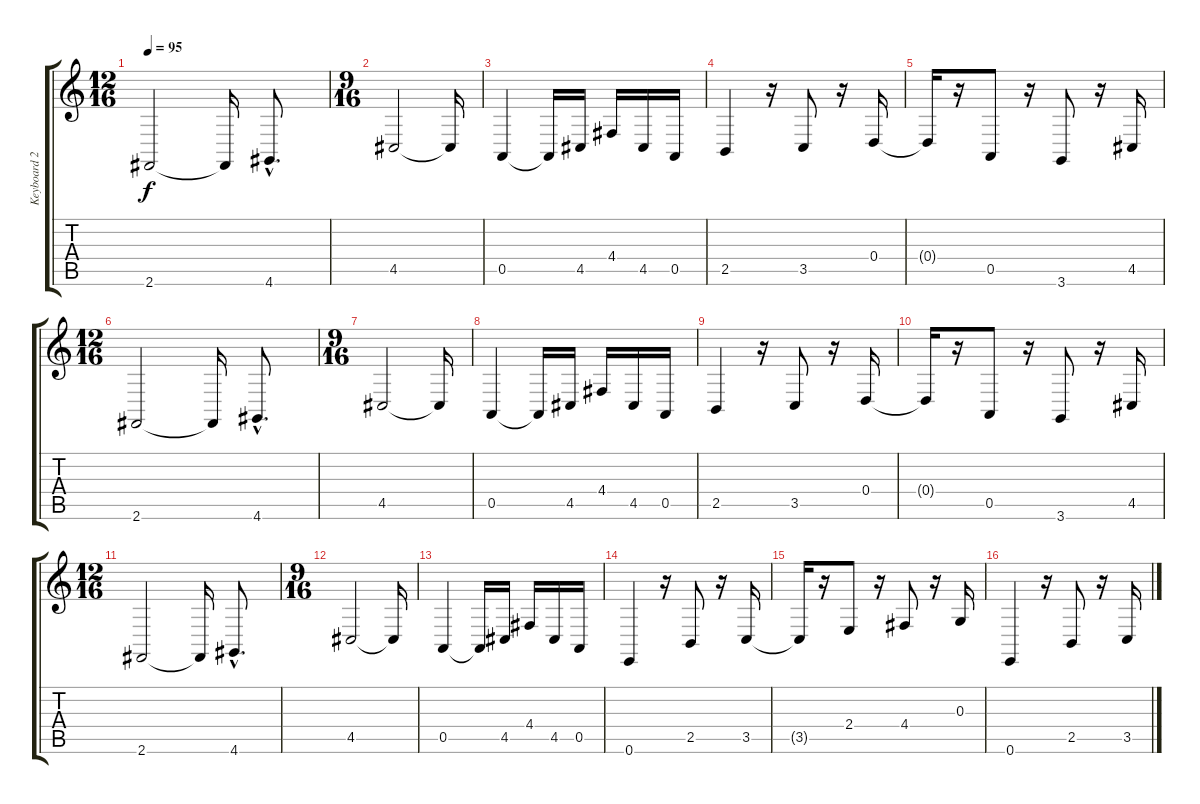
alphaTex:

\track ("Keyboard 2" "Keyboard 2") {instrument clavinet}
\staff {score tabs}
\tuning (E4 B3 G3 D3 A2 E2) {hide}
\ts (12 16)
\tempo 95
\clef g2
\ks c
2.6.2{dy f} 2.6{t}.16 4.6{hac}.8{d} |
\ts (9 16)
4.5.2 4.5{t}.16 |
0.5.4 0.5{t}.16 4.5.16 4.4.16 4.5.16 0.5.16 |
2.5.4 r.16 3.5.8 r.16 0.4.16 |
0.4{t}.16 r.16 0.5.8 r.16 3.6.8 r.16 4.5.16 |
\ts (12 16)
2.6.2 2.6{t}.16 4.6{hac}.8{d} |
\ts (9 16)
4.5.2 4.5{t}.16 |
0.5.4 0.5{t}.16 4.5.16 4.4.16 4.5.16 0.5.16 |
2.5.4 r.16 3.5.8 r.16 0.4.16 |
0.4{t}.16 r.16 0.5.8 r.16 3.6.8 r.16 4.5.16 |
\ts (12 16)
2.6.2 2.6{t}.16 4.6{hac}.8{d} |
\ts (9 16)
4.5.2 4.5{t}.16 |
0.5.4 0.5{t}.16 4.5.16 4.4.16 4.5.16 0.5.16 |
0.6.4 r.16 2.5.8 r.16 3.5.16 |
3.5{t}.16 r.16 2.4.8 r.16 4.4.8 r.16 0.3.16 |
0.6.4 r.16 2.5.8 r.16 3.5.16
